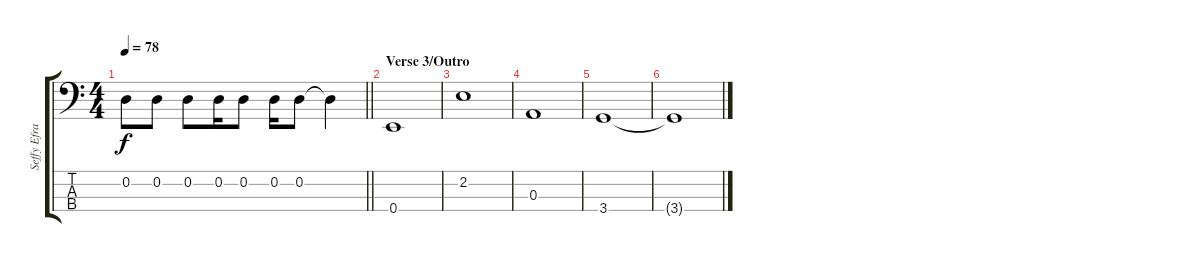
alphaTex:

\track ("Seffy Efrati (Bass)" "Seffy Efra") {instrument electricbassfinger}
\staff {score tabs}
\tuning (G2 D2 A1 E1) {hide}
\ts (4 4)
\tempo 78
\clef f4
\barLineRight lightlight
\ks c
0.2.8{dy f} 0.2.8 0.2.8 0.2.16 0.2.8 0.2.16 0.2.8 0.2{t}.4 |
\section ("" "Verse 3/Outro")
0.4.1 |
2.2.1 |
0.3.1 |
3.4.1 |
3.4{t}.1
